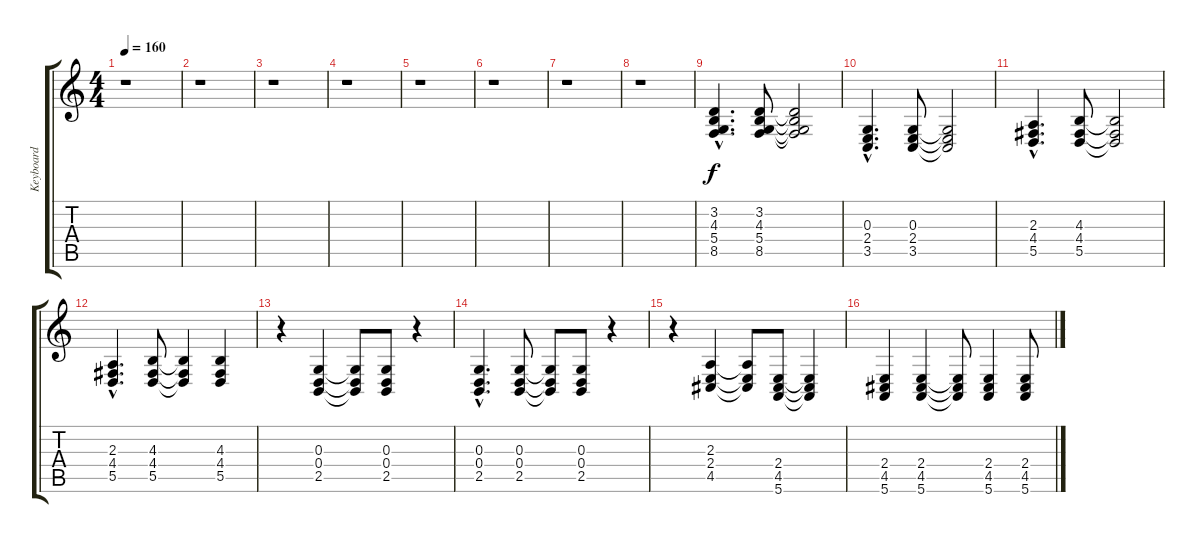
\track ("Keyboard" "Keyboard") {instrument electricpiano1}
\staff {score tabs}
\tuning (E4 B3 G3 D3 A2 E2) {hide}
\ts (4 4)
\tempo 160
\clef g2
\ks c
r.1{dy f} |
r.1 |
r.1 |
r.1 |
r.1 |
r.1 |
r.1 |
r.1 |
(3.2{hac} 4.3{hac} 5.4{hac} 8.5{hac}).4{d} (3.2 4.3 5.4 8.5).8 (3.2{t} 4.3{t} 5.4{t} 8.5{t}).2 |
(0.3{hac} 2.4{hac} 3.5{hac}).4{d} (0.3 2.4 3.5).8 (0.3{t} 2.4{t} 3.5{t}).2 |
(2.3{hac} 4.4{hac} 5.5{hac}).4{d} (4.3 4.4 5.5).8 (4.3{t} 4.4{t} 5.5{t}).2 |
(2.3{hac} 4.4{hac} 5.5{hac}).4{d} (4.3 4.4 5.5).8 (4.3{t} 4.4{t} 5.5{t}).4 (4.3 4.4 5.5).4 |
r.4 (0.3 0.4 2.5).4 (0.3{t} 0.4{t} 2.5{t}).8 (0.3 0.4 2.5).8 r.4 |
(0.3{hac} 0.4{hac} 2.5{hac}).4{d} (0.3 0.4 2.5).8 (0.3{t} 0.4{t} 2.5{t}).8 (0.3 0.4 2.5).8 r.4 |
r.4 (2.3 2.4 4.5).4 (2.3{t} 2.4{t} 4.5{t}).8 (2.4 4.5 5.6).8 (2.4{t} 4.5{t} 5.6{t}).4 |
(2.4 4.5 5.6).4 (2.4 4.5 5.6).4 (2.4{t} 4.5{t} 5.6{t}).8 (2.4 4.5 5.6).4 (2.4 4.5 5.6).8
